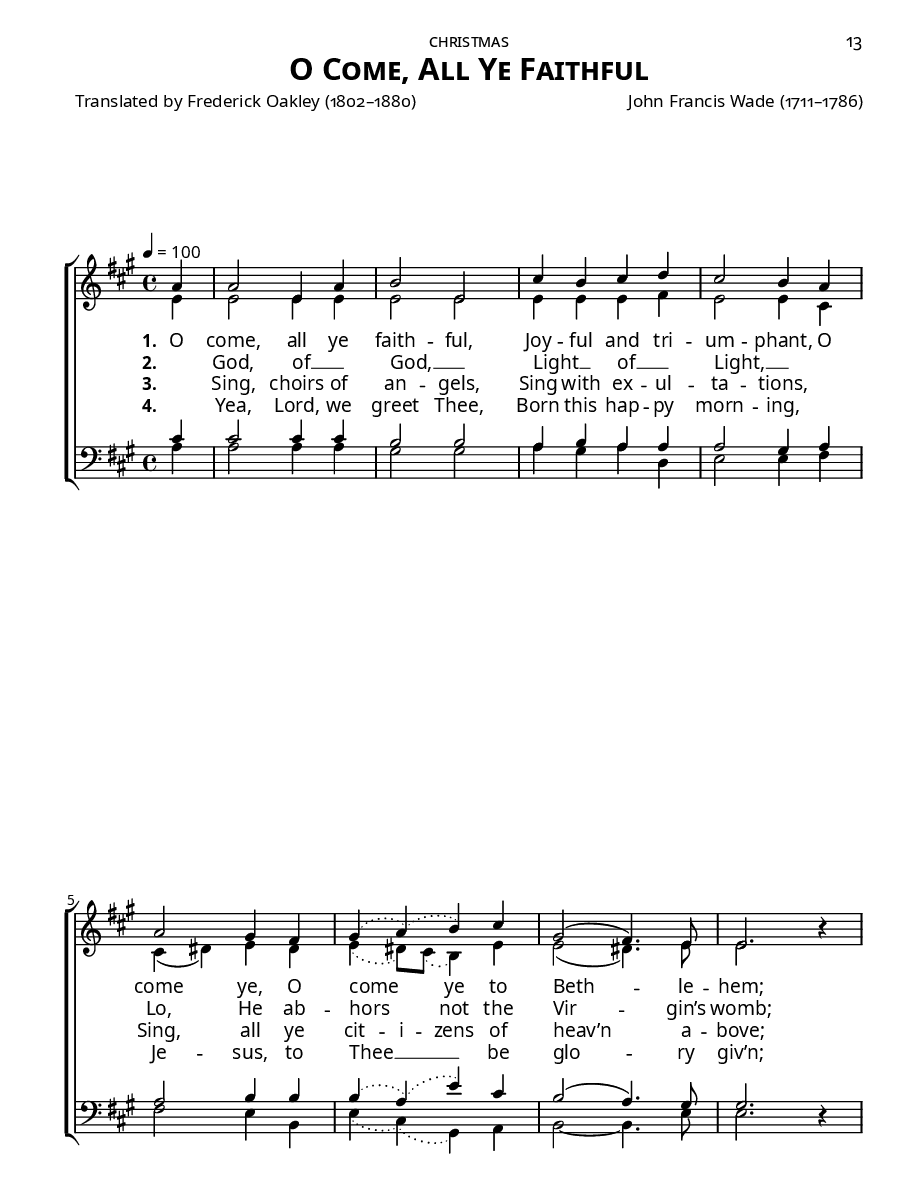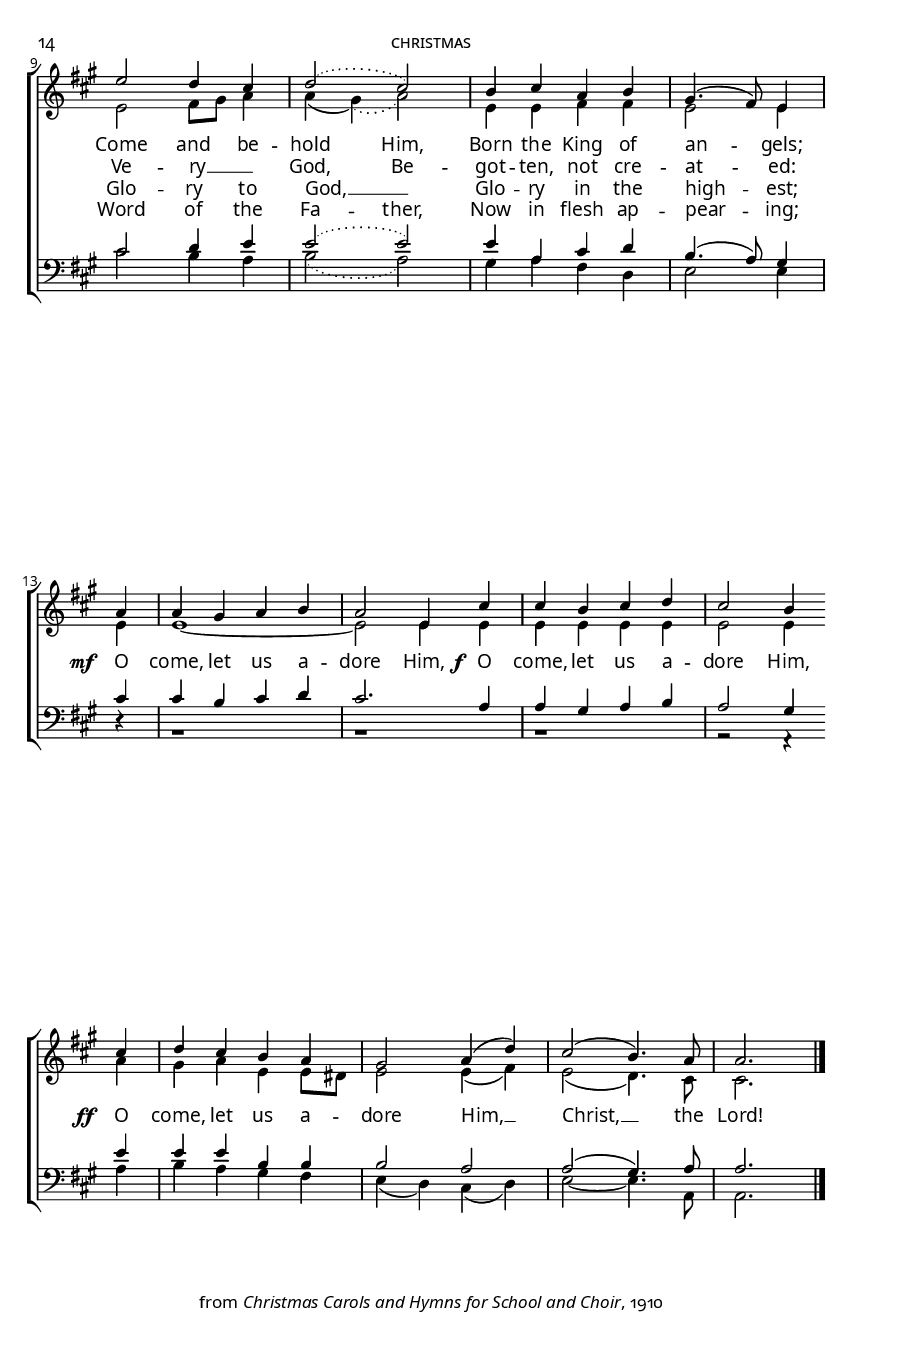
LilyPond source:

\version "2.14.2"
\include "util.ly"
\header {
  title = \markup{\override #'(font-name . "Garamond Premier Pro Semibold"){ \abs-fontsize #15 \smallCapsOldStyle"O Come, All Ye Faithful"}}
  poet = \markup\oldStyleNum"Translated by Frederick Oakley (1802–1880)"
  composer = \markup\oldStyleNum"John Francis Wade (1711–1786)"
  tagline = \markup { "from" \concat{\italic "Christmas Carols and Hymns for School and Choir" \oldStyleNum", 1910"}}
}
\paper {
  paper-height = 9\in
  paper-width = 6\in
  indent = 0\in
  %system-system-spacing = #'((basic-distance . 10) (padding . 0))
  %system-system-spacing =
  %  #'((basic-distance . 0)
  %     (minimum-distance . 0)
  %     (padding . -10)
  %     (stretchability . 100))
  ragged-last-bottom = ##f
  ragged-bottom = ##f
  two-sided = ##t
  inner-margin = 0.5\in
  outer-margin = 0.25\in
  top-margin = 0.25\in
  bottom-margin = 0.25\in
  first-page-number = #013
  print-first-page-number = ##t
  headerLine = \markup{\override #'(font-name . "Garamond Premier Pro") \smallCapsOldStyle"christmas"}
  oddHeaderMarkup = \markup\fill-line{
     \override #'(font-name . "Garamond Premier Pro")\abs-fontsize #8.5
     \combine 
        \fill-line{"" \on-the-fly #print-page-number-check-first
        \oldStylePageNum""
        }
        \fill-line{\headerLine}
  }
  evenHeaderMarkup = \markup {
     \override #'(font-name . "Garamond Premier Pro")\abs-fontsize #8.5
     \combine
        \on-the-fly #print-page-number-check-first
        \oldStylePageNum""
        \fill-line{\headerLine}
  }
}
#(set-global-staff-size 15) \paper{ #(define fonts (make-pango-font-tree "GoudyOlSt BT" "Garamond Premier Pro" "Garamond Premier Pro" (/ 15 20))) }
global = {
  \key a \major
  \time 4/4
  \autoBeamOff
  \override DynamicLineSpanner #'staff-padding = #0.0
  \override DynamicLineSpanner #'Y-extent = #'(-0.5 . 1.5)
}

sopMusic = \relative c'' {
  \tempo 4 = 100
  \partial 4 a4 |
  a2 e4 a |
  b2 e, |
  cis'4 b cis d |
  \slurDotted cis2 b4 \bar"" a |
  a2 gis4 fis |
  
  gis( a)( b) cis |
  \slurSolid gis2( fis4.) e8 |
  e2. b'4\rest |
  e2 d4 cis |
  \slurDotted d2( cis) |
  b4 cis a b |
  \slurSolid \partial 4*3 gis4.( fis8) e4 | \break
  
  \partial 4 a4 |
  a gis a b |
  a2 e4 cis'4 |
  cis b cis d |
  cis2 b4 \bar""\break cis |
  
  d cis b a |
  gis2 a4( d) |
  cis2( b4.) a8) |
  \partial 4*3 a2. \bar "|."
}
sopWords = \lyricmode {
  
}

altoMusic = \relative c' {
  \partial 4 e4 |
  e2 e4 e |
  e2 e |
  e4 e e fis |
  e2 e4 cis |
  cis( dis) e dis |
  
  \slurDotted e( dis8[) cis]( b4) e |
  \slurSolid e2( dis4.) e8 |
  e2. s4 |
  e2 fis8[ gis] a4 |
  a( \slurDotted gis)( a2) |
  e4 e fis fis |
  \slurSolid \partial 4*3 e2 e4 |
  
  e4 |
  e1~ |
  e2 e4 e |
  e e e e |
  e2 e4 a |
  
  gis a e e8[ dis] |
  e2 e4( fis) |
  e2( d4.) cis8 |
  \partial 4*3 cis2. \bar "|."
}
altoWords = {
  \dropLyricsV
  \lyricmode {
    \set stanza = #"1. "
    \set ignoreMelismata = ##t
    O come, all ye faith -- ful, Joy -- ful and tri -- um -- phant, O come ye, O come _ ye to Beth -- _ le -- hem; Come and be -- hold Him, Born the King of an -- _ gels;
  }
  \set stanza = \markup\dynamic"mf  "
  \lyricmode {
    \unset ignoreMelismata
    O come, let us a -- dore Him,
  }
  \set stanza = \markup\dynamic" f "
  \lyricmode {
    O come, let us a -- dore Him,
  }
  \set stanza = \markup\dynamic"ff  "
  \lyricmode {
    \raiseLyrics
    O come, let us a -- dore Him, __ Christ, __ the Lord!
  }
}
altoWordsII = \lyricmode {
  \dropLyricsV
  \set stanza = #"2. "
  \set ignoreMelismata = ##t
  _ God, of __ _ God, __ _
  Light __ _ of __ _ Light, __ _ ""
  Lo, He ab -- hors _ not the Vir -- _ gin’s womb;
  Ve -- ry __ _ God,
  Be -- got -- ten, not cre -- at -- _ ed:
}
altoWordsIII = \lyricmode {
  \dropLyricsV
  \set stanza = #"3. "
  \set ignoreMelismata = ##t
  _ Sing, choirs of an -- gels, Sing with ex -- ul -- ta -- tions, ""
  Sing, all ye cit -- i -- zens of heav’n _ a -- bove;
  Glo -- ry to God, __ _ Glo -- ry in the high -- _ est;
}
altoWordsIV = \lyricmode {
  \dropLyricsV
  \set stanza = #"4. "
  \set ignoreMelismata = ##t
  _ Yea, Lord, we greet Thee, Born this hap -- py morn -- ing, ""
  Je -- sus, to Thee __ _ _ be glo -- _ ry giv’n;
  Word of the Fa -- ther, Now in flesh ap -- pear -- _ ing;
}

tenorMusic = \relative c' {
  \partial 4 cis4 |
  cis2 cis4 cis |
  b2 b |
  a4 b a a |
  \slurDotted a2 gis4 a |
  a2 b4 b |
  
  b( a)( e') cis |
  \slurSolid b2( a4.) gis8 |
  gis2. d4\rest |
  cis'2 d4 e |
  \slurDotted e2( e2) |
  e4 a, cis d |
  \slurSolid \partial 4*3 b4.( a8) gis4 |
  
  \partial 4 cis4 |
  cis b cis d |
  cis2. a4 |
  a gis a b |
  a2 gis4 e' |
  
  e e b b |
  b2 a |
  a( gis4.) a8 |
  \partial 4*3 a2. \bar "|."
}
tenorWords = \lyricmode {

}

bassMusic = \relative c' {
  \partial 4 a4 |
  a2 a4 a |
  gis2 gis |
  a4 gis a d, |
  \slurDotted e2 e4 fis |
  fis2 e4 b |
  
  e( cis)( gis) a |
  b2~b4. e8 |
  e2. s4 |
  cis'2 b4 a |
  b2( a2) |
  gis4 a fis d |
  \partial 4*3 e2 e4 |
  
  \slurSolid \partial 4 d\rest |
  g,1\rest |
  g1\rest |
  g1\rest |
  g2\rest f4\rest a'4 |
  
  b a gis fis |
  e( d) cis( d) |
  e2~e4. a,8 |
  \partial 4*3 a2. \bar "|."
}
bassWords = \lyricmode {

}

\score {
  <<
   \new ChoirStaff <<
%    \new Lyrics = sopranos \with { \override VerticalAxisGroup #'nonstaff-relatedstaff-spacing = #'((basic-distance . 1)) }
    \new Staff = women <<
      \new Voice = "sopranos" { \voiceOne << \global \sopMusic >> }
      \new Voice = "altos" { \voiceTwo << \global \altoMusic >> }
    >>
    \new Lyrics \with { alignAboveContext = #"women" \override VerticalAxisGroup #'nonstaff-relatedstaff-spacing = #'((basic-distance . 1))} \lyricsto "sopranos" \sopWords
    \new Lyrics = "altosIV"  \with { alignBelowContext = #"women" } \lyricsto "sopranos" \altoWordsIV
    \new Lyrics = "altosIII"  \with { alignBelowContext = #"women" } \lyricsto "sopranos" \altoWordsIII
    \new Lyrics = "altosII"  \with { alignBelowContext = #"women" } \lyricsto "sopranos" \altoWordsII
    \new Lyrics = "altos"  \with { alignBelowContext = #"women" } \lyricsto "sopranos" \altoWords
   \new Staff = men <<
      \clef bass
      \new Voice = "tenors" { \voiceOne << \global \tenorMusic >> }
      \new Voice = "basses" { \voiceTwo << \global \bassMusic >> }
    >>
    \new Lyrics \with { alignAboveContext = #"men" \override VerticalAxisGroup #'nonstaff-relatedstaff-spacing = #'((basic-distance . 1)) } \lyricsto "tenors" \tenorWords
    \new Lyrics \with { alignBelowContext = #"men" \override VerticalAxisGroup #'nonstaff-relatedstaff-spacing = #'((basic-distance . 1)) } \lyricsto "basses" \bassWords
  >>
%    \new PianoStaff << \new Staff { \new Voice { \pianoRH } } \new Staff { \clef "bass" \pianoLH } >>
  >>
  \layout {
    \context {
      \Score
      %\override SpacingSpanner #'base-shortest-duration = #(ly:make-moment 1 8)
      %\override SpacingSpanner #'common-shortest-duration = #(ly:make-moment 1 4)
    }
    \context {
      % Remove all empty staves
      % \Staff \RemoveEmptyStaves \override VerticalAxisGroup #'remove-first = ##t
    }
  }
  \midi {
    \tempo 4 = 100
    \set Staff.midiInstrument = "flute"
  
    \context {
      \Voice
      \remove "Dynamic_performer"
    }
  }
}
